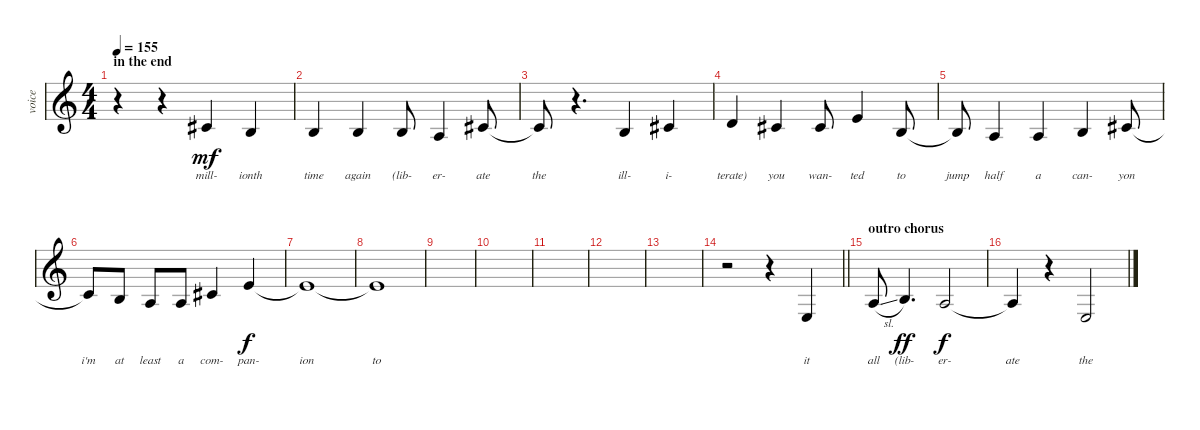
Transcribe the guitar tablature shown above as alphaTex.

\track ("voice" "voice") {instrument altosax}
\staff {score}
\tuning (E4 B3 G3 D3 A2 E2) {hide}
\ts (4 4)
\section ("" "in the end")
\tempo 155
\clef g2
\ks c
r.4{dy f} r.4 2.2.4{lyrics (0 "mill-") lyrics (1 "") lyrics (2 "") lyrics (3 "") lyrics (4 "") dy mf} 0.2.4{lyrics (0 "ionth") lyrics (1 "") lyrics (2 "") lyrics (3 "") lyrics (4 "")} |
0.2.4{lyrics (0 "time") lyrics (1 "") lyrics (2 "") lyrics (3 "") lyrics (4 "")} 0.2.4{lyrics (0 "again") lyrics (1 "") lyrics (2 "") lyrics (3 "") lyrics (4 "")} 0.2.8{lyrics (0 "(lib-") lyrics (1 "") lyrics (2 "") lyrics (3 "") lyrics (4 "")} 2.3.4{lyrics (0 "er-") lyrics (1 "") lyrics (2 "") lyrics (3 "") lyrics (4 "")} 2.2.8{lyrics (0 "ate") lyrics (1 "") lyrics (2 "") lyrics (3 "") lyrics (4 "")} |
2.2{t}.8{lyrics (0 "the") lyrics (1 "") lyrics (2 "") lyrics (3 "") lyrics (4 "")} r.4{d} 0.2.4{lyrics (0 "ill-") lyrics (1 "") lyrics (2 "") lyrics (3 "") lyrics (4 "")} 2.2.4{lyrics (0 "i-") lyrics (1 "") lyrics (2 "") lyrics (3 "") lyrics (4 "")} |
3.2.4{lyrics (0 "terate)") lyrics (1 "") lyrics (2 "") lyrics (3 "") lyrics (4 "")} 2.2.4{lyrics (0 "you") lyrics (1 "") lyrics (2 "") lyrics (3 "") lyrics (4 "")} 2.2.8{lyrics (0 "wan-") lyrics (1 "") lyrics (2 "") lyrics (3 "") lyrics (4 "")} 5.2.4{lyrics (0 "ted") lyrics (1 "") lyrics (2 "") lyrics (3 "") lyrics (4 "")} 0.2.8{lyrics (0 "to") lyrics (1 "") lyrics (2 "") lyrics (3 "") lyrics (4 "")} |
0.2{t}.8{lyrics (0 "jump") lyrics (1 "") lyrics (2 "") lyrics (3 "") lyrics (4 "")} 2.3.4{lyrics (0 "half") lyrics (1 "") lyrics (2 "") lyrics (3 "") lyrics (4 "")} 2.3.4{lyrics (0 "a") lyrics (1 "") lyrics (2 "") lyrics (3 "") lyrics (4 "")} 0.2.4{lyrics (0 "can-") lyrics (1 "") lyrics (2 "") lyrics (3 "") lyrics (4 "")} 2.2.8{lyrics (0 "yon") lyrics (1 "") lyrics (2 "") lyrics (3 "") lyrics (4 "")} |
2.2{t}.8{lyrics (0 "i'm") lyrics (1 "") lyrics (2 "") lyrics (3 "") lyrics (4 "")} 0.2.8{lyrics (0 "at") lyrics (1 "") lyrics (2 "") lyrics (3 "") lyrics (4 "")} 2.3.8{lyrics (0 "least") lyrics (1 "") lyrics (2 "") lyrics (3 "") lyrics (4 "")} 2.3.8{lyrics (0 "a") lyrics (1 "") lyrics (2 "") lyrics (3 "") lyrics (4 "")} 2.2.4{lyrics (0 "com-") lyrics (1 "") lyrics (2 "") lyrics (3 "") lyrics (4 "")} 0.1.4{lyrics (0 "pan-") lyrics (1 "") lyrics (2 "") lyrics (3 "") lyrics (4 "") dy f} |
0.1{t}.1{lyrics (0 "ion") lyrics (1 "") lyrics (2 "") lyrics (3 "") lyrics (4 "")} |
0.1{t}.1{lyrics (0 "to") lyrics (1 "") lyrics (2 "") lyrics (3 "") lyrics (4 "")} |
|
|
|
|
|
\barLineRight lightlight
r.2 r.4 2.4.4{lyrics (0 "it") lyrics (1 "") lyrics (2 "") lyrics (3 "") lyrics (4 "")} |
\section ("" "outro chorus")
2.3{sl}.8{lyrics (0 "all") lyrics (1 "") lyrics (2 "") lyrics (3 "") lyrics (4 "")} 4.3.4{d lyrics (0 "(lib-") lyrics (1 "") lyrics (2 "") lyrics (3 "") lyrics (4 "") dy ff} 2.3.2{lyrics (0 "er-") lyrics (1 "") lyrics (2 "") lyrics (3 "") lyrics (4 "") dy f} |
2.3{t}.4{lyrics (0 "ate") lyrics (1 "") lyrics (2 "") lyrics (3 "") lyrics (4 "")} r.4 2.4.2{lyrics (0 "the") lyrics (1 "") lyrics (2 "") lyrics (3 "") lyrics (4 "")}
